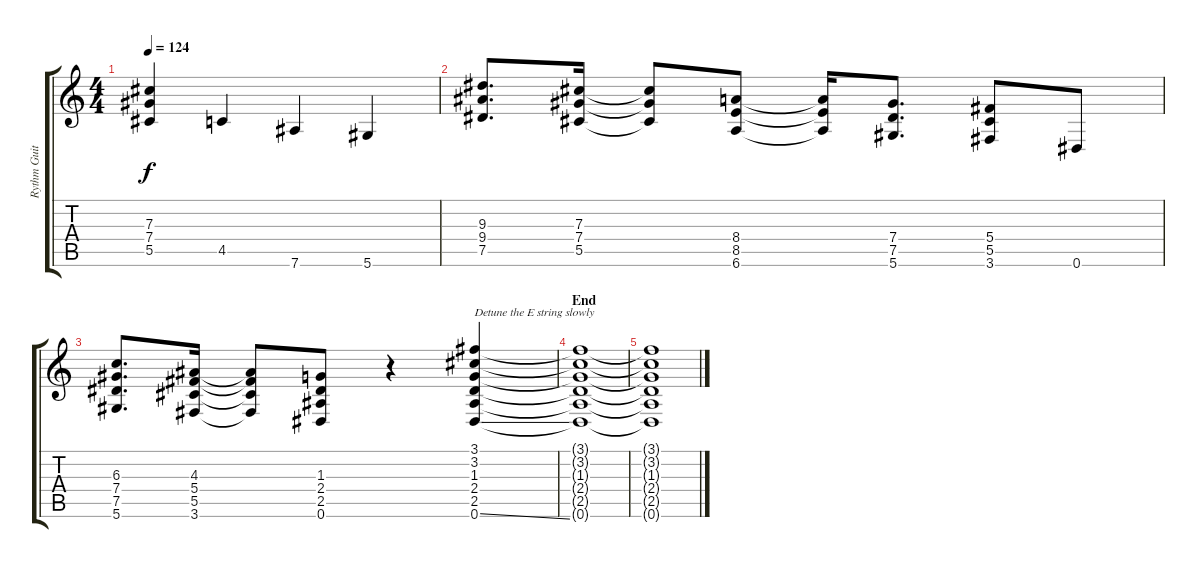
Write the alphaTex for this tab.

\track ("Rythm Guitar 1" "Rythm Guit") {instrument overdrivenguitar}
\staff {score tabs}
\tuning (Eb4 Bb3 Gb3 Db3 Ab2 Eb2) {hide}
\ts (4 4)
\tempo 124
\clef g2
\ks c
(7.3 7.4 5.5).4{dy f} 4.5.4 7.6.4 5.6.4 |
(9.3 9.4 7.5).8{d} (7.3 7.4 5.5).16 (7.3{t} 7.4{t} 5.5{t}).8 (8.4 8.5 6.6).8 (8.4{t} 8.5{t} 6.6{t}).16 (7.4 7.5 5.6).8{d} (5.4 5.5 3.6).8 0.6.8 |
(6.3 7.4 7.5 5.6).8{d} (4.3 5.4 5.5 3.6).16 (4.3{t} 5.4{t} 5.5{t} 3.6{t}).8 (1.3 2.4 2.5 0.6).8 r.4 (3.1 3.2 1.3 2.4 2.5 0.6{ss}).4{txt "Detune the E string slowly"} |
\section ("" "End")
(3.1{t} 3.2{t} 1.3{t} 2.4{t} 2.5{t} 0.6{t}).1 |
(3.1{t} 3.2{t} 1.3{t} 2.4{t} 2.5{t} 0.6{t}).1
